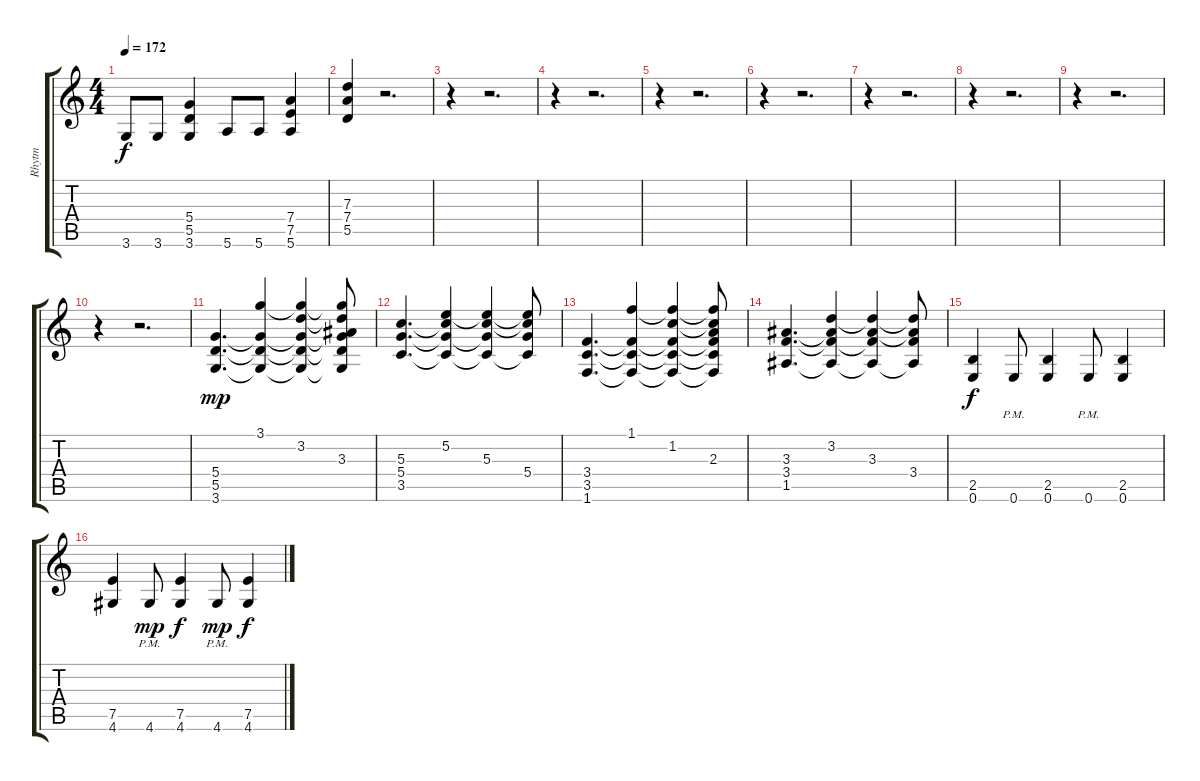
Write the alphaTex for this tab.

\track ("Rhytm" "Rhytm") {instrument distortionguitar}
\staff {score tabs}
\tuning (E4 B3 G3 D3 A2 E2) {hide}
\ts (4 4)
\tempo 172
\clef g2
\ks c
3.6.8{dy f} 3.6.8 (5.4 5.5 3.6).4 5.6.8 5.6.8 (7.4 7.5 5.6).4 |
(7.3 7.4 5.5).4 r.2{d} |
r.4 r.2{d} |
r.4 r.2{d} |
r.4 r.2{d} |
r.4 r.2{d} |
r.4 r.2{d} |
r.4 r.2{d} |
r.4 r.2{d} |
r.4 r.2{d} |
(5.4 5.5 3.6).4{d dy mp} (3.1 5.4{t} 5.5{t} 3.6{t}).4 (3.1{t} 3.2 5.4{t} 5.5{t} 3.6{t}).4 (3.1{t} 3.2{t} 3.3 5.4{t} 5.5{t} 3.6{t}).8 |
(5.3 5.4 3.5).4{d} (5.2 5.3{t} 5.4{t} 3.5{t}).4 (5.2{t} 5.3 5.4{t} 3.5{t}).4 (5.2{t} 5.3{t} 5.4 3.5{t}).8 |
(3.4 3.5 1.6).4{d} (1.1 3.4{t} 3.5{t} 1.6{t}).4 (1.1{t} 1.2 3.4{t} 3.5{t} 1.6{t}).4 (1.1{t} 1.2{t} 2.3 3.4{t} 3.5{t} 1.6{t}).8 |
(3.3 3.4 1.5).4{d} (3.2 3.3{t} 3.4{t} 1.5{t}).4 (3.2{t} 3.3 3.4{t} 1.5{t}).4 (3.2{t} 3.3{t} 3.4 1.5{t}).8 |
(2.5 0.6).4{dy f} 0.6{pm}.8 (2.5 0.6).4 0.6{pm}.8 (2.5 0.6).4 |
(7.5 4.6).4 4.6{pm}.8{dy mp} (7.5 4.6).4{dy f} 4.6{pm}.8{dy mp} (7.5 4.6).4{dy f}
